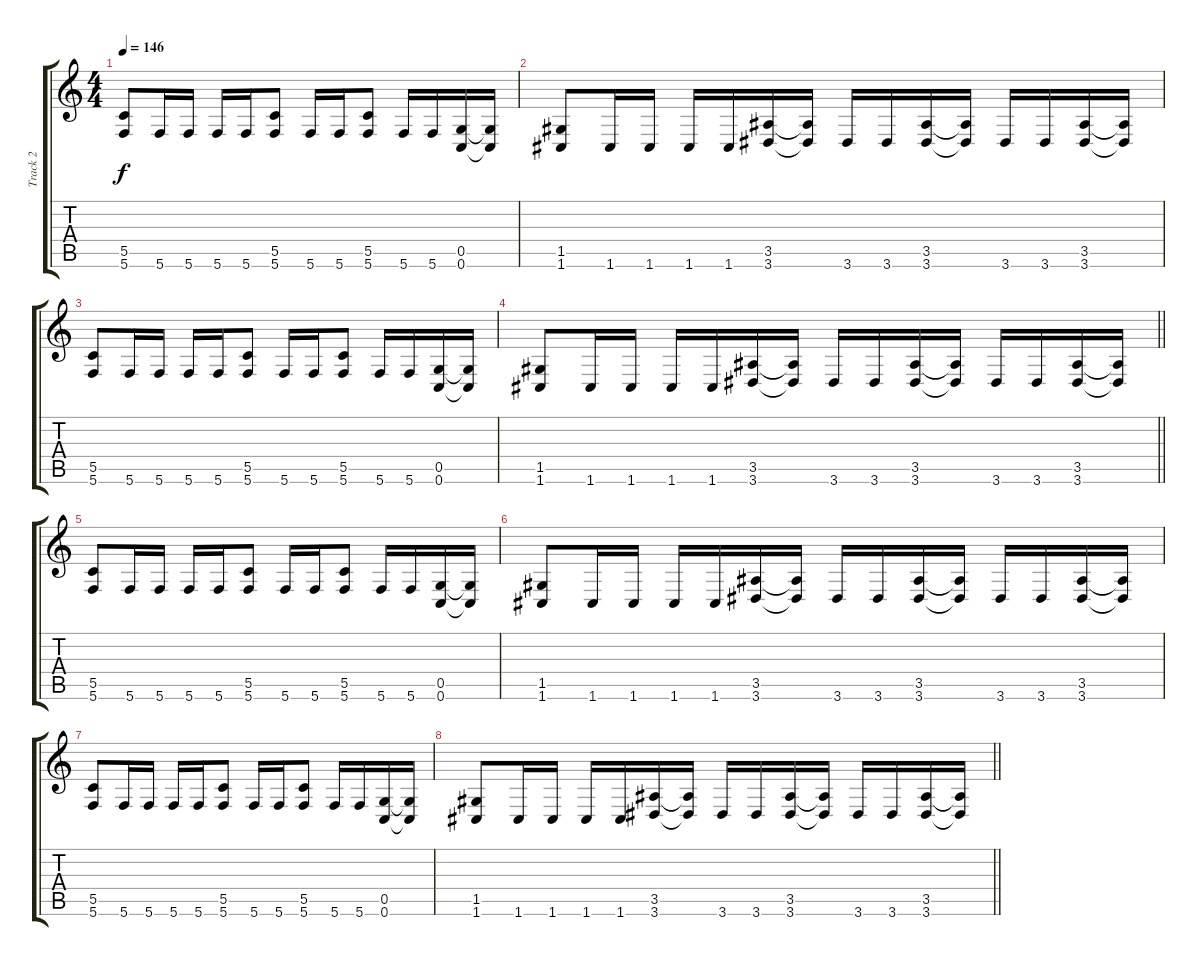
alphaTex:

\track ("Track 2" "Track 2") {instrument distortionguitar bank 255}
\staff {score tabs}
\tuning (D4 A3 F3 C3 G2 C2) {hide}
\ts (4 4)
\tempo 146
\clef g2
\ks c
(5.5 5.6).8{dy f volume 5} 5.6.16 5.6.16 5.6.16 5.6.16 (5.5 5.6).8 5.6.16 5.6.16 (5.5 5.6).8 5.6.16 5.6.16 (0.5 0.6).16 (0.5{t} 0.6{t}).16 |
(1.5 1.6).8 1.6.16 1.6.16 1.6.16 1.6.16 (3.5 3.6).16 (3.5{t} 3.6{t}).16 3.6.16 3.6.16 (3.5 3.6).16 (3.5{t} 3.6{t}).16 3.6.16 3.6.16 (3.5 3.6).16 (3.5{t} 3.6{t}).16 |
(5.5 5.6).8 5.6.16 5.6.16 5.6.16 5.6.16 (5.5 5.6).8 5.6.16 5.6.16 (5.5 5.6).8 5.6.16 5.6.16 (0.5 0.6).16 (0.5{t} 0.6{t}).16 |
\barLineRight lightlight
(1.5 1.6).8 1.6.16 1.6.16 1.6.16 1.6.16 (3.5 3.6).16 (3.5{t} 3.6{t}).16 3.6.16 3.6.16 (3.5 3.6).16 (3.5{t} 3.6{t}).16 3.6.16 3.6.16 (3.5 3.6).16 (3.5{t} 3.6{t}).16 |
(5.5 5.6).8{volume 0} 5.6.16 5.6.16 5.6.16 5.6.16 (5.5 5.6).8 5.6.16 5.6.16 (5.5 5.6).8 5.6.16 5.6.16 (0.5 0.6).16 (0.5{t} 0.6{t}).16 |
(1.5 1.6).8 1.6.16 1.6.16 1.6.16 1.6.16 (3.5 3.6).16 (3.5{t} 3.6{t}).16 3.6.16 3.6.16 (3.5 3.6).16 (3.5{t} 3.6{t}).16 3.6.16 3.6.16 (3.5 3.6).16 (3.5{t} 3.6{t}).16 |
(5.5 5.6).8 5.6.16 5.6.16 5.6.16 5.6.16 (5.5 5.6).8 5.6.16 5.6.16 (5.5 5.6).8 5.6.16 5.6.16 (0.5 0.6).16 (0.5{t} 0.6{t}).16 |
\barLineRight lightlight
(1.5 1.6).8 1.6.16 1.6.16 1.6.16 1.6.16 (3.5 3.6).16 (3.5{t} 3.6{t}).16 3.6.16 3.6.16 (3.5 3.6).16 (3.5{t} 3.6{t}).16 3.6.16 3.6.16 (3.5 3.6).16 (3.5{t} 3.6{t}).16
